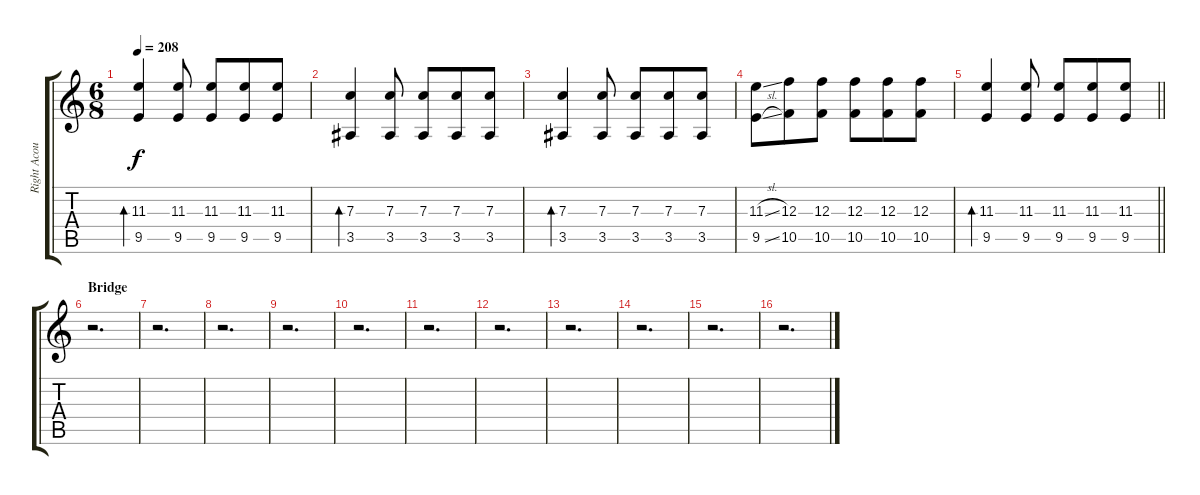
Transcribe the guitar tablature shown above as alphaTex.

\track ("Right Acoustic Guitar" "Right Acou") {instrument acousticguitarsteel}
\staff {score tabs}
\tuning (D4 A3 F3 C3 G2 D2) {hide}
\ts (6 8)
\tempo 208
\clef g2
\ks c
(11.3 9.5).4{bd 480 dy f} (11.3 9.5).8 (11.3 9.5).8 (11.3 9.5).8 (11.3 9.5).8 |
(7.3 3.5).4{bd 480} (7.3 3.5).8 (7.3 3.5).8 (7.3 3.5).8 (7.3 3.5).8 |
(7.3 3.5).4{bd 480} (7.3 3.5).8 (7.3 3.5).8 (7.3 3.5).8 (7.3 3.5).8 |
(11.3{sl} 9.5{sl}).8 (12.3 10.5).8 (12.3 10.5).8 (12.3 10.5).8 (12.3 10.5).8 (12.3 10.5).8 |
\barLineRight lightlight
(11.3 9.5).4{bd 480} (11.3 9.5).8 (11.3 9.5).8 (11.3 9.5).8 (11.3 9.5).8 |
\section ("" "Bridge")
r.2{d} |
r.2{d} |
r.2{d} |
r.2{d} |
r.2{d} |
r.2{d} |
r.2{d} |
r.2{d} |
r.2{d} |
r.2{d} |
r.2{d}
